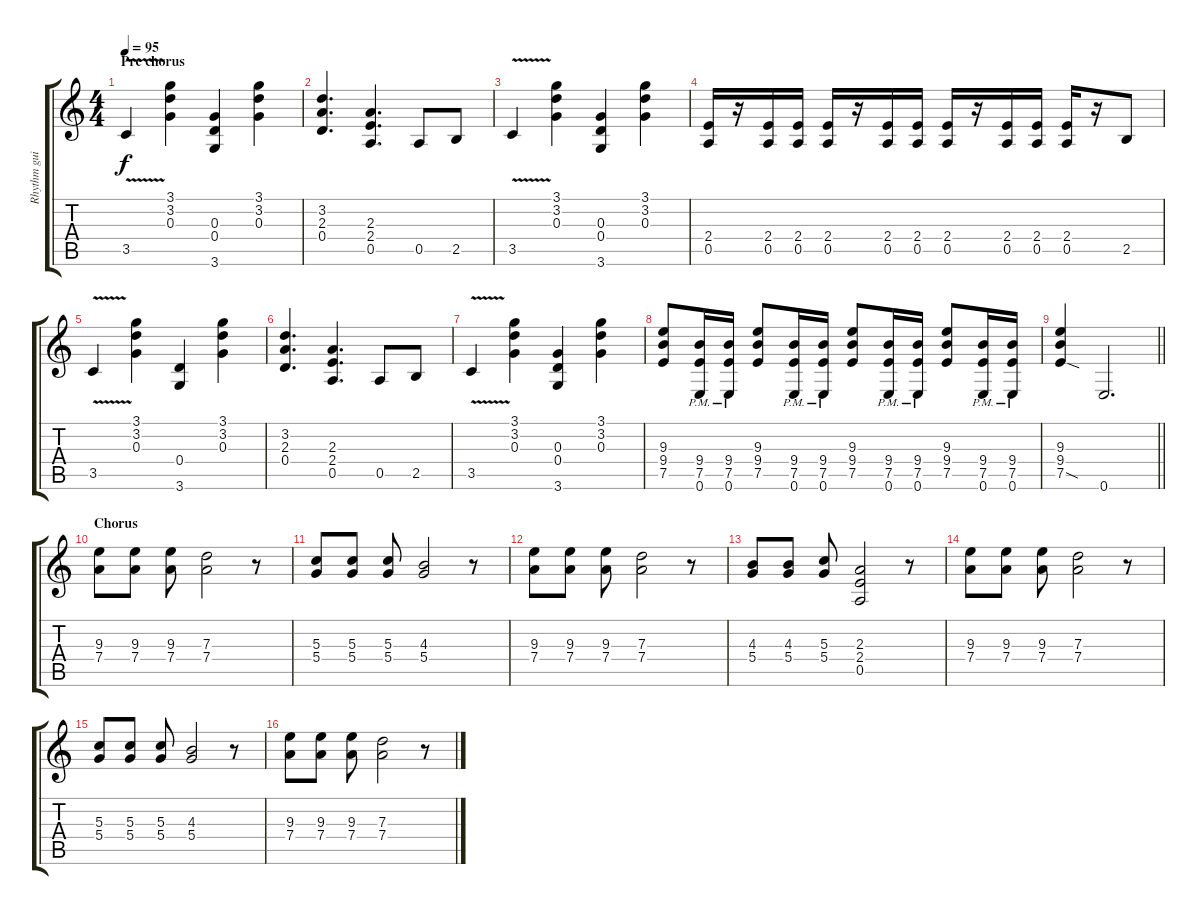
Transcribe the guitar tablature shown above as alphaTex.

\track ("Rhythm guitar" "Rhythm gui") {instrument distortionguitar}
\staff {score tabs}
\tuning (E4 B3 G3 D3 A2 E2) {hide}
\ts (4 4)
\section ("" "Pre chorus")
\tempo 95
\clef g2
\ks aminor
3.5{v}.4{dy f} (3.1 3.2 0.3).4 (0.3 0.4 3.6).4 (3.1 3.2 0.3).4 |
(3.2 2.3 0.4).4{d} (2.3 2.4 0.5).4{d} 0.5.8 2.5.8 |
3.5{v}.4 (3.1 3.2 0.3).4 (0.3 0.4 3.6).4 (3.1 3.2 0.3).4 |
(2.4 0.5).16 r.16 (2.4 0.5).16 (2.4 0.5).16 (2.4 0.5).16 r.16 (2.4 0.5).16 (2.4 0.5).16 (2.4 0.5).16 r.16 (2.4 0.5).16 (2.4 0.5).16 (2.4 0.5).16 r.16 2.5.8 |
3.5{v}.4 (3.1 3.2 0.3).4 (0.4 3.6).4 (3.1 3.2 0.3).4 |
(3.2 2.3 0.4).4{d} (2.3 2.4 0.5).4{d} 0.5.8 2.5.8 |
3.5{v}.4 (3.1 3.2 0.3).4 (0.3 0.4 3.6).4 (3.1 3.2 0.3).4 |
(9.3 9.4 7.5).8 (9.4{pm} 7.5{pm} 0.6{pm}).16 (9.4{pm} 7.5{pm} 0.6{pm}).16 (9.3 9.4 7.5).8 (9.4{pm} 7.5{pm} 0.6{pm}).16 (9.4{pm} 7.5{pm} 0.6{pm}).16 (9.3 9.4 7.5).8 (9.4{pm} 7.5{pm} 0.6{pm}).16 (9.4{pm} 7.5{pm} 0.6{pm}).16 (9.3 9.4 7.5).8 (9.4{pm} 7.5{pm} 0.6{pm}).16 (9.4{pm} 7.5{pm} 0.6{pm}).16 |
\barLineRight lightlight
(9.3 9.4 7.5{sod}).4 0.6.2{d} |
\section ("" "Chorus")
(9.3 7.4).8 (9.3 7.4).8 (9.3 7.4).8 (7.3 7.4).2 r.8 |
(5.3 5.4).8 (5.3 5.4).8 (5.3 5.4).8 (4.3 5.4).2 r.8 |
(9.3 7.4).8 (9.3 7.4).8 (9.3 7.4).8 (7.3 7.4).2 r.8 |
(4.3 5.4).8 (4.3 5.4).8 (5.3 5.4).8 (2.3 2.4 0.5).2 r.8 |
(9.3 7.4).8 (9.3 7.4).8 (9.3 7.4).8 (7.3 7.4).2 r.8 |
(5.3 5.4).8 (5.3 5.4).8 (5.3 5.4).8 (4.3 5.4).2 r.8 |
(9.3 7.4).8 (9.3 7.4).8 (9.3 7.4).8 (7.3 7.4).2 r.8
